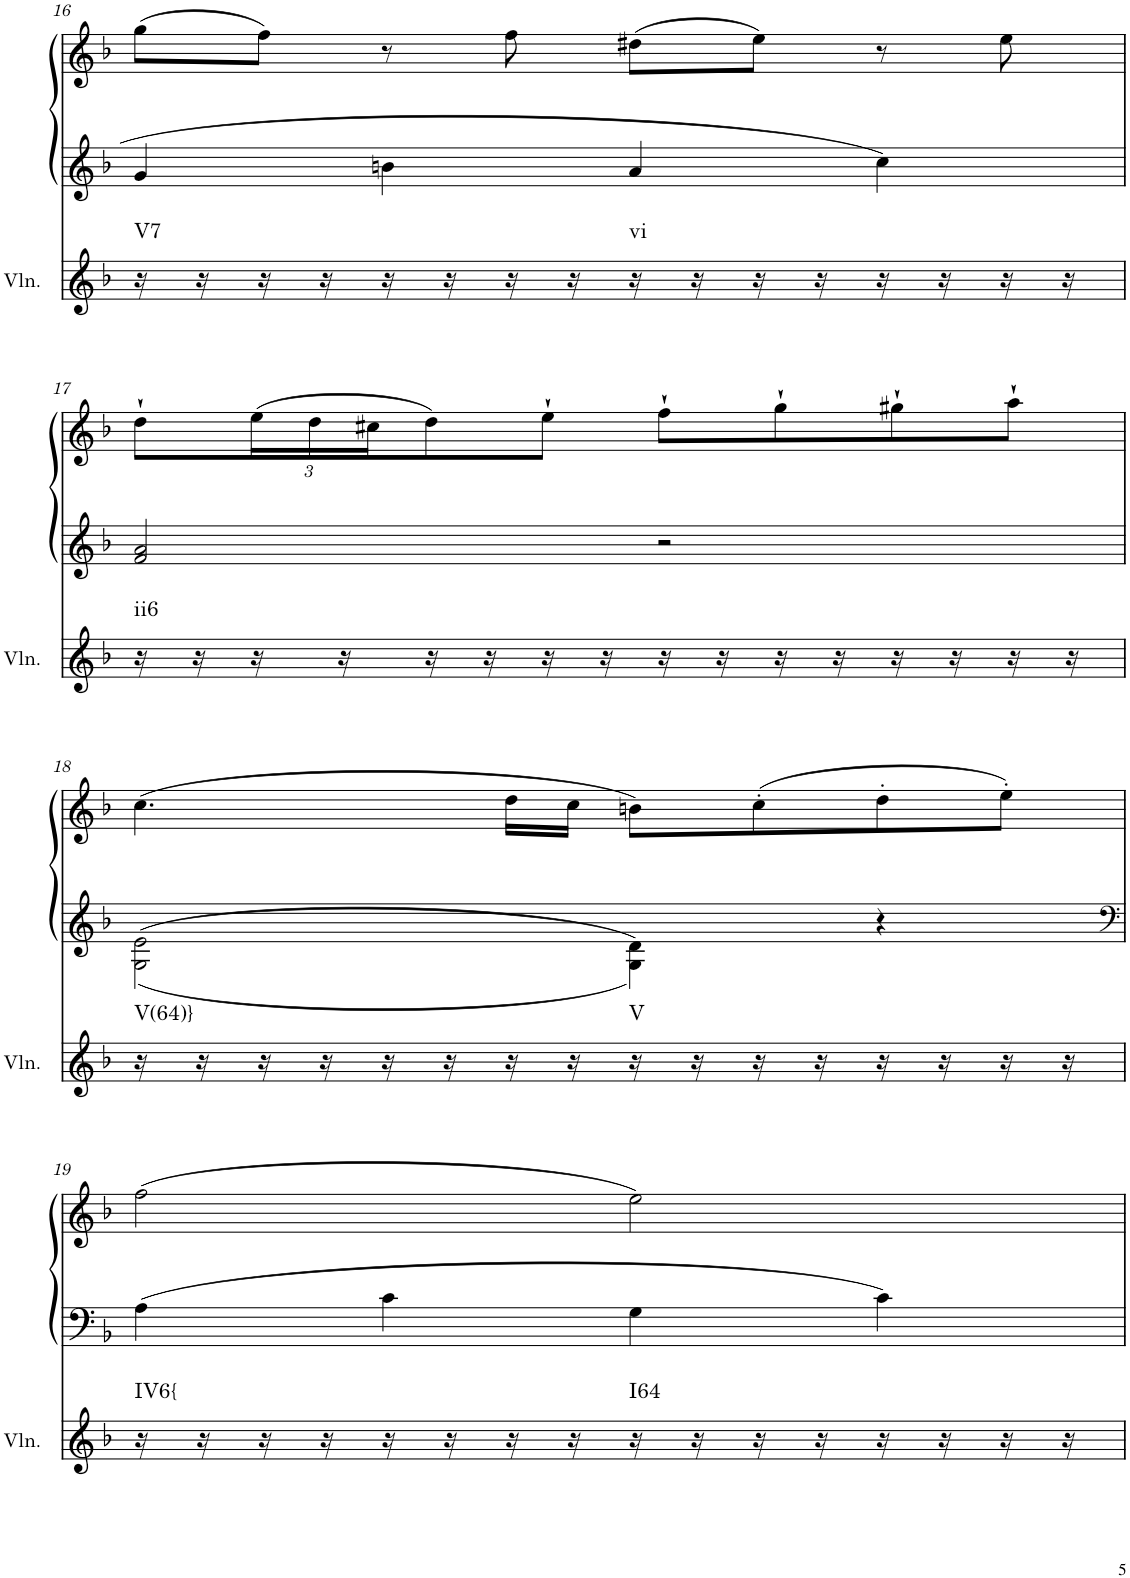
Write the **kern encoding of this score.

**kern	**harte	**kern	**kern
*part2	*part2	*part1	*part1
*staff3	*	*staff2	*staff1
*I"Violin	*	*I"unbenannt2	*
*I'Vln.	*	*	*
!!LO:PB:g=z
*clefG2	*	*clefG2	*clefG2
*k[b-]	*	*k[b-]	*k[b-]
*M2/2	*	*M2/2	*M2/2
=16	=16	=16	=16
!	!LO:H:kt=V7	!	!
16r	N	4g/	(8gg\L
16r	.	.	.
16r	.	.	8ff\J)
16r	.	.	.
16r	.	4bn\	8r
16r	.	.	.
16r	.	.	8ff\
16r	.	.	.
!	!LO:H:kt=vi	!	!
16r	N	4a/	(8dd#X\L
16r	.	.	.
16r	.	.	8ee\J)
16r	.	.	.
16r	.	4cc\	8r
16r	.	.	.
16r	.	.	8ee\
16r	.	.	.
!!LO:LB:g=z
=17	=17	=17	=17
!	!LO:H:kt=ii6	!	!
16r	N	2f/ 2a/	8dd`\L
16r	.	.	.
*	*	*	*Xbrackettup
16r	.	.	(24ee\L
.	.	.	24dd\
16r	.	.	.
.	.	.	24cc#X\J
16r	.	.	8dd\)
16r	.	.	.
16r	.	.	8ee`\J
16r	.	.	.
16r	.	2r	8ff`\L
16r	.	.	.
16r	.	.	8gg`\
16r	.	.	.
16r	.	.	8gg#X`\
16r	.	.	.
16r	.	.	8aa`\J
16r	.	.	.
!!LO:LB:g=z
=18	=18	=18	=18
!	!LO:H:kt=V(64)}	!	!
16r	N	2G\ 2e\	(4.cc\
16r	.	.	.
16r	.	.	.
16r	.	.	.
16r	.	.	.
16r	.	.	.
16r	.	.	16dd\LL
16r	.	.	16cc\JJ
!	!LO:H:kt=V	!	!
16r	N	4G\ 4d\	8bn\L)
16r	.	.	.
16r	.	.	(8cc'\
16r	.	.	.
16r	.	4r	8dd'\
16r	.	.	.
16r	.	.	8ee'\J)
16r	.	.	.
!!LO:LB:g=z
=19	=19	=19	=19
*	*	*clefF4	*
!	!LO:H:kt=IV6{	!	!
16r	N	4A\	(2ff\
16r	.	.	.
16r	.	.	.
16r	.	.	.
16r	.	4c\	.
16r	.	.	.
16r	.	.	.
16r	.	.	.
!	!LO:H:kt=I64	!	!
16r	N	4G\	2ee\)
16r	.	.	.
16r	.	.	.
16r	.	.	.
16r	.	4c\	.
16r	.	.	.
16r	.	.	.
16r	.	.	.
=	=	=	=
*-	*-	*-	*-
